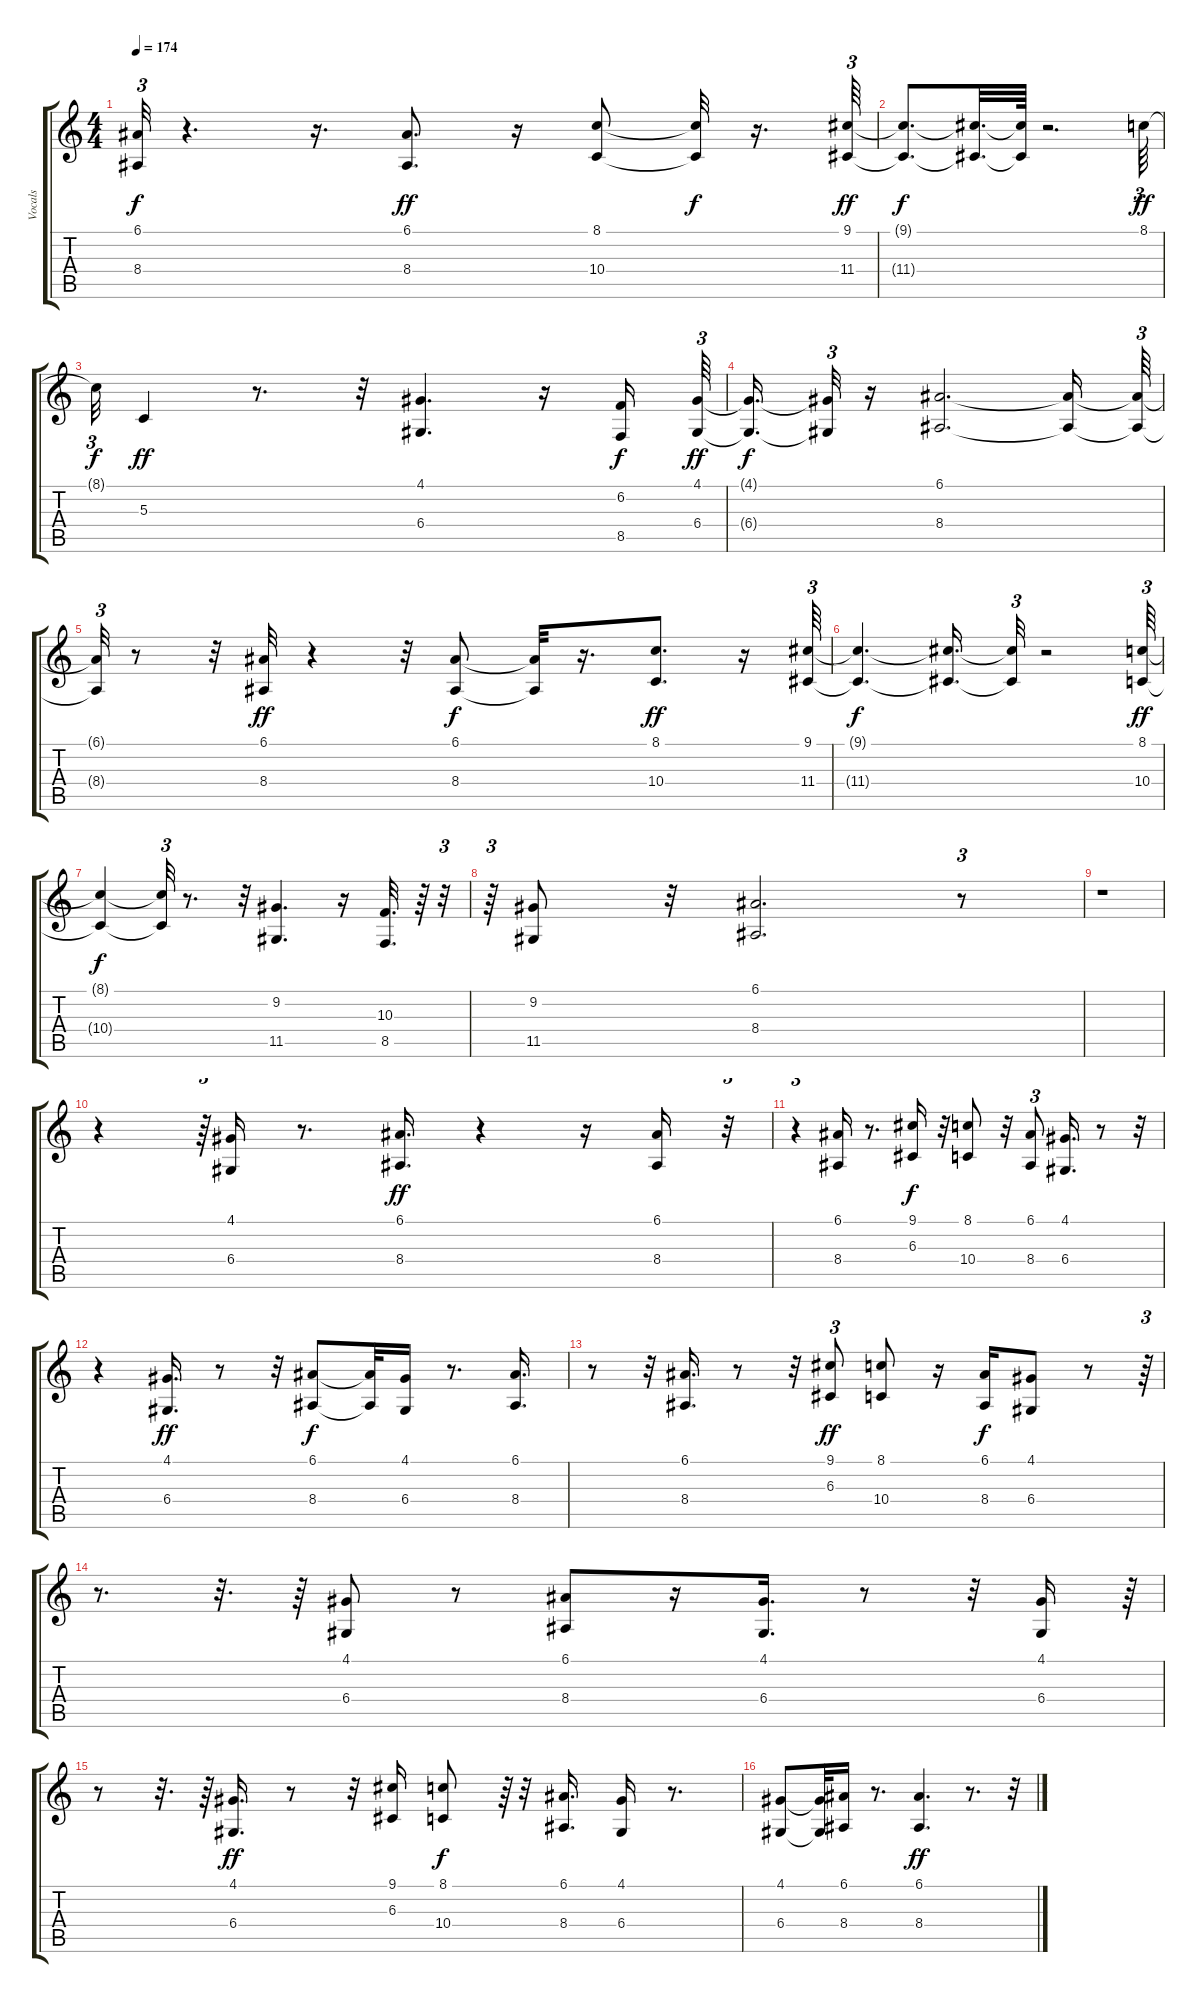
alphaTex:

\track ("Vocals" "Vocals") {instrument brasssection}
\staff {score tabs}
\tuning (E4 B3 G3 D3 A2 E2) {hide}
\ts (4 4)
\tempo 174
\clef g2
\ks c
(6.1{t} 8.4{t}).32{tu (3 2) dy f} r.4{d} r.16{d} (6.1 8.4).8{d dy ff} r.16 (8.1 10.4).8 (8.1{t} 10.4{t}).32{dy f} r.16{d} (9.1 11.4).64{tu (3 2) dy ff} |
(9.1{t} 11.4{t}).8{d dy f} (9.1{t} 11.4{t}).32{d} (9.1{t} 11.4{t}).64 r.2{d} 8.1.64{tu (3 2) dy ff} |
8.1{t}.32{tu (3 2) dy f} 5.3.4{dy ff} r.8{d} r.32 (4.1 6.4).4{d} r.16 (6.2 8.5).16{dy f} (4.1 6.4).64{tu (3 2) dy ff} |
(4.1{t} 6.4{t}).16{d dy f} (4.1{t} 6.4{t}).32{tu (3 2)} r.16 (6.1 8.4).2{d} (6.1{t} 8.4{t}).16 (6.1{t} 8.4{t}).64{tu (3 2)} |
(6.1{t} 8.4{t}).32{tu (3 2)} r.8 r.32 (6.1 8.4).32{dy ff} r.4 r.32 (6.1 8.4).8{dy f} (6.1{t} 8.4{t}).32 r.16{d} (8.1 10.4).8{d dy ff} r.16 (9.1 11.4).64{tu (3 2)} |
(9.1{t} 11.4{t}).4{d dy f} (9.1{t} 11.4{t}).16{d} (9.1{t} 11.4{t}).32{tu (3 2)} r.2 (8.1 10.4).64{tu (3 2) dy ff} |
(8.1{t} 10.4{t}).4{dy f} (8.1{t} 10.4{t}).32{tu (3 2)} r.8{d} r.32 (9.2 11.5).4{d} r.16 (10.3 8.5).32{d} r.64 r.32{tu (3 2)} |
r.64{tu (3 2)} (9.2 11.5).8 r.32 (6.1 8.4).2{d} r.8{tu (3 2)} |
r.1 |
r.4 r.64{tu (3 2)} (4.1 6.4).16 r.8{d} (6.1 8.4).16{d dy ff} r.4 r.16 (6.1 8.4).16 r.32{tu (3 2)} |
r.4{tu (3 2)} (6.1 8.4).16 r.8{d} (9.1 6.3).16{dy f} r.32 (8.1 10.4).8 r.32 (6.1 8.4).8{tu (3 2)} (4.1 6.4).16{d} r.8 r.32 |
r.4 (4.1 6.4).16{d dy ff} r.8 r.32 (6.1 8.4).8{dy f} (6.1{t} 8.4{t}).32 (4.1 6.4).16 r.8{d} (6.1 8.4).16{d} |
r.8 r.32 (6.1 8.4).16{d} r.8 r.32 (9.1 6.3).8{tu (3 2) dy ff} (8.1 10.4).8 r.16 (6.1 8.4).16{dy f} (4.1 6.4).8 r.8 r.64{tu (3 2)} |
r.8{d} r.32{d} r.64 (4.1 6.4).8 r.8 (6.1 8.4).8 r.16 (4.1 6.4).16{d} r.8 r.32 (4.1 6.4).16 r.64{tu (3 2)} |
r.8 r.32{d} r.64 (4.1 6.4).16{d dy ff} r.8 r.32 (9.1 6.3).16 (8.1 10.4).8{dy f} r.64{tu (3 2)} r.32 (6.1 8.4).16{d} (4.1 6.4).16 r.8{d} |
(4.1 6.4).8 (4.1{t} 6.4{t}).32 (6.1 8.4).16 r.8{d} (6.1 8.4).4{d dy ff} r.8{d} r.32
